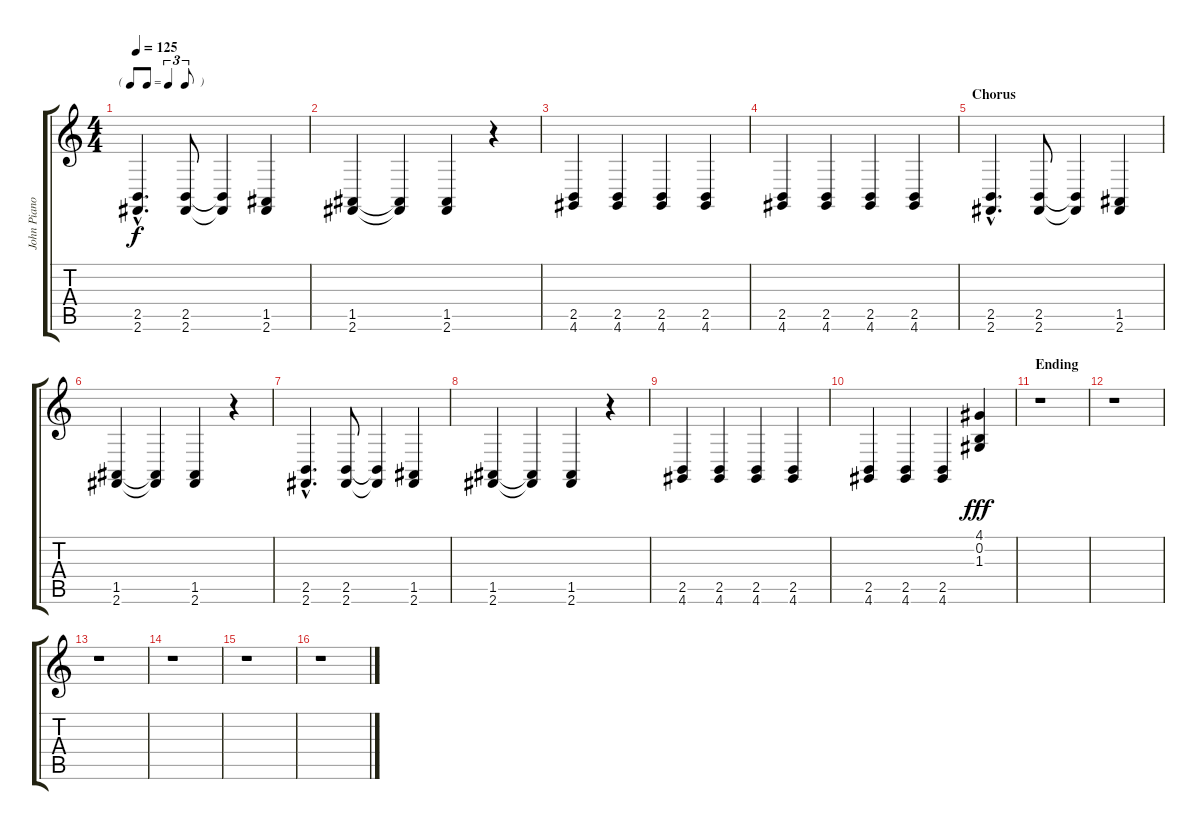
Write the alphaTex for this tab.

\track ("John Piano" "John Piano") {instrument honkytonkpiano}
\staff {score tabs}
\tuning (E4 B3 G3 D3 A2 E2) {hide}
\ts (4 4)
\tf triplet8th
\tempo 125
\clef g2
\ks c
(2.5{hac} 2.6{hac}).4{d dy f} (2.5 2.6).8 (2.5{t} 2.6{t}).4 (1.5 2.6).4 |
(1.5 2.6).4 (1.5{t} 2.6{t}).4 (1.5 2.6).4 r.4 |
(2.5 4.6).4 (2.5 4.6).4 (2.5 4.6).4 (2.5 4.6).4 |
(2.5 4.6).4 (2.5 4.6).4 (2.5 4.6).4 (2.5 4.6).4 |
\section ("" "Chorus")
(2.5{hac} 2.6{hac}).4{d} (2.5 2.6).8 (2.5{t} 2.6{t}).4 (1.5 2.6).4 |
(1.5 2.6).4 (1.5{t} 2.6{t}).4 (1.5 2.6).4 r.4 |
(2.5{hac} 2.6{hac}).4{d} (2.5 2.6).8 (2.5{t} 2.6{t}).4 (1.5 2.6).4 |
(1.5 2.6).4 (1.5{t} 2.6{t}).4 (1.5 2.6).4 r.4 |
(2.5 4.6).4 (2.5 4.6).4 (2.5 4.6).4 (2.5 4.6).4 |
(2.5 4.6).4 (2.5 4.6).4 (2.5 4.6).4 (4.1 0.2 1.3).4{dy fff} |
\section ("" "Ending")
r.1 |
r.1 |
r.1 |
r.1 |
r.1 |
r.1
